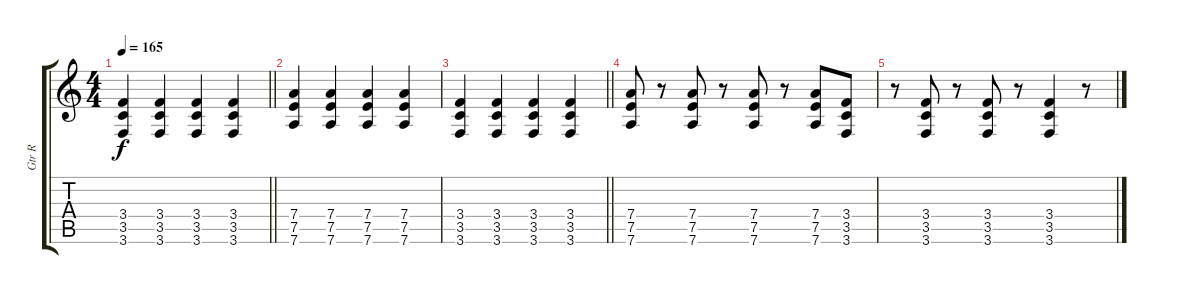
\track ("Gtr R" "Gtr R") {instrument distortionguitar}
\staff {score tabs}
\tuning (E4 B3 G3 D3 A2 D2) {hide}
\ts (4 4)
\tempo 165
\clef g2
\barLineRight lightlight
\ks c
(3.4 3.5 3.6).4{dy f} (3.4 3.5 3.6).4 (3.4 3.5 3.6).4 (3.4 3.5 3.6).4 |
(7.4 7.5 7.6).4 (7.4 7.5 7.6).4 (7.4 7.5 7.6).4 (7.4 7.5 7.6).4 |
\barLineRight lightlight
(3.4 3.5 3.6).4 (3.4 3.5 3.6).4 (3.4 3.5 3.6).4 (3.4 3.5 3.6).4 |
(7.4 7.5 7.6).8 r.8 (7.4 7.5 7.6).8 r.8 (7.4 7.5 7.6).8 r.8 (7.4 7.5 7.6).8 (3.4 3.5 3.6).8 |
r.8 (3.4 3.5 3.6).8 r.8 (3.4 3.5 3.6).8 r.8 (3.4 3.5 3.6).4 r.8
